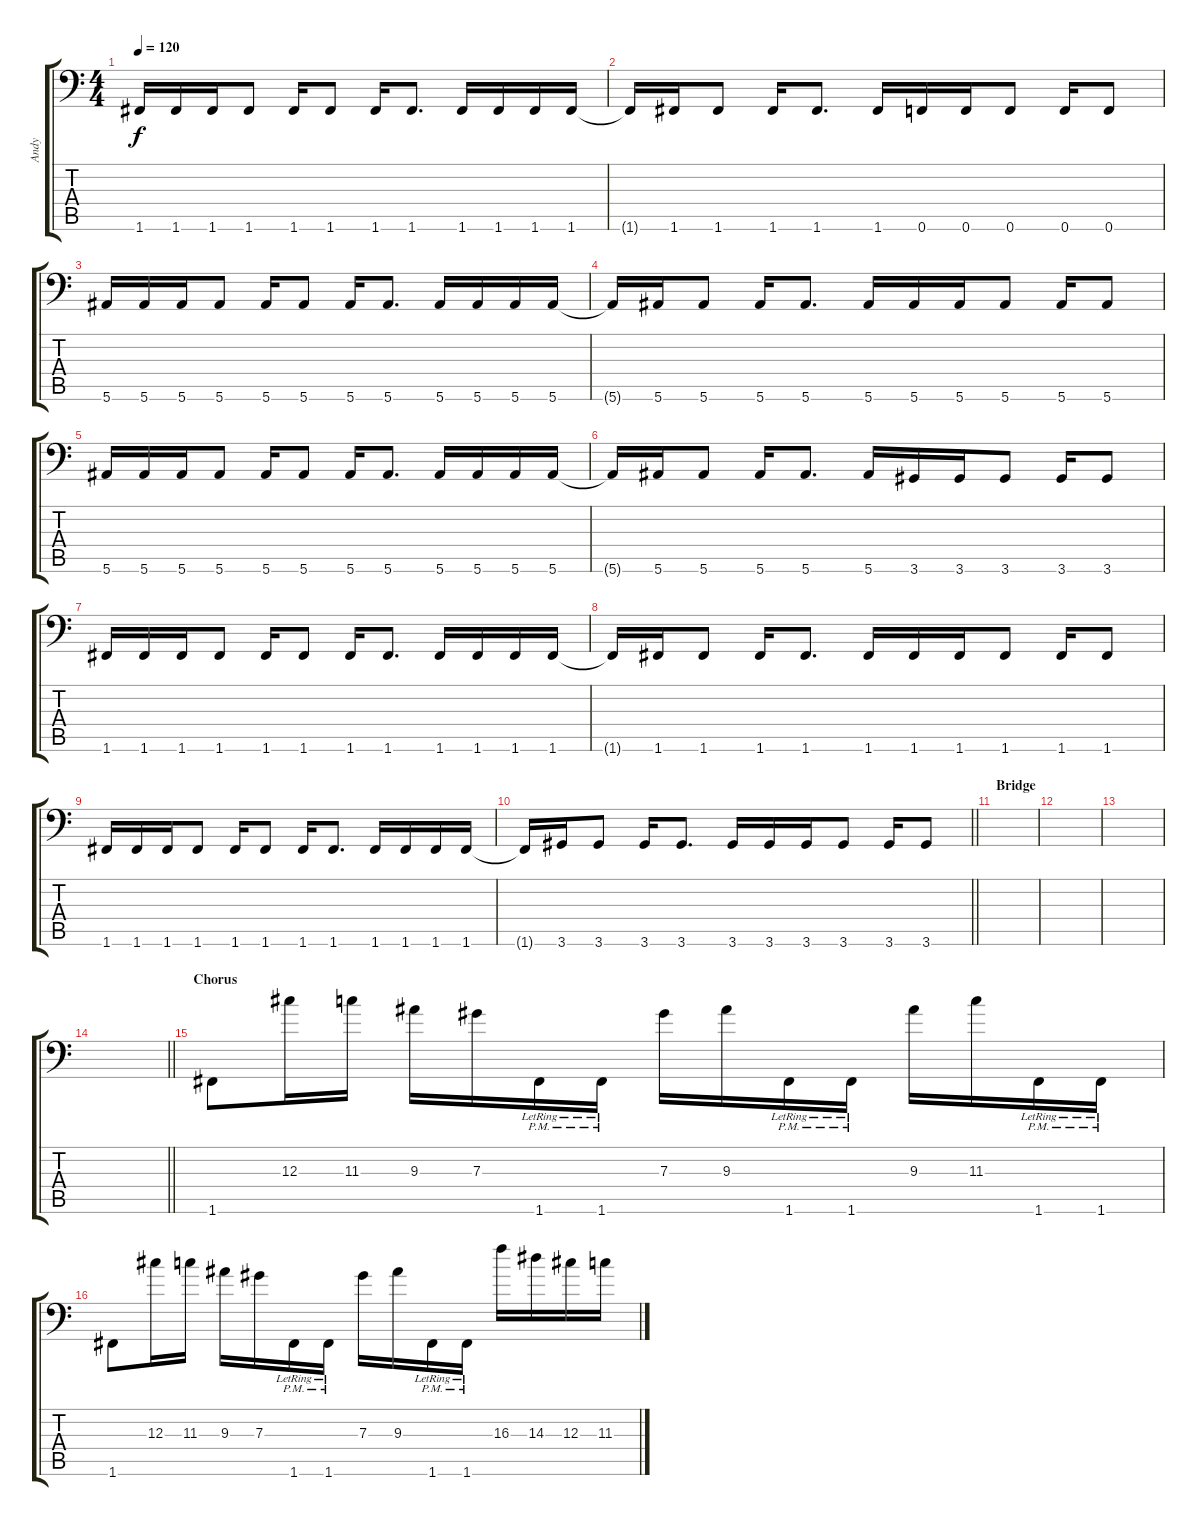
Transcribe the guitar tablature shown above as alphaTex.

\track ("Andy" "Andy") {instrument distortionguitar}
\staff {score tabs}
\tuning (Bb3 F3 Db3 Ab2 Eb2 F1) {hide}
\ts (4 4)
\tempo 120
\clef f4
\ks c
1.6.16{dy f} 1.6.16 1.6.16 1.6.8 1.6.16 1.6.8 1.6.16 1.6.8{d} 1.6.16 1.6.16 1.6.16 1.6.16 |
1.6{t}.16 1.6.16 1.6.8 1.6.16 1.6.8{d} 1.6.16 0.6.16 0.6.16 0.6.8 0.6.16 0.6.8 |
5.6.16 5.6.16 5.6.16 5.6.8 5.6.16 5.6.8 5.6.16 5.6.8{d} 5.6.16 5.6.16 5.6.16 5.6.16 |
5.6{t}.16 5.6.16 5.6.8 5.6.16 5.6.8{d} 5.6.16 5.6.16 5.6.16 5.6.8 5.6.16 5.6.8 |
5.6.16 5.6.16 5.6.16 5.6.8 5.6.16 5.6.8 5.6.16 5.6.8{d} 5.6.16 5.6.16 5.6.16 5.6.16 |
5.6{t}.16 5.6.16 5.6.8 5.6.16 5.6.8{d} 5.6.16 3.6.16 3.6.16 3.6.8 3.6.16 3.6.8 |
1.6.16 1.6.16 1.6.16 1.6.8 1.6.16 1.6.8 1.6.16 1.6.8{d} 1.6.16 1.6.16 1.6.16 1.6.16 |
1.6{t}.16 1.6.16 1.6.8 1.6.16 1.6.8{d} 1.6.16 1.6.16 1.6.16 1.6.8 1.6.16 1.6.8 |
1.6.16 1.6.16 1.6.16 1.6.8 1.6.16 1.6.8 1.6.16 1.6.8{d} 1.6.16 1.6.16 1.6.16 1.6.16 |
\barLineRight lightlight
1.6{t}.16 3.6.16 3.6.8 3.6.16 3.6.8{d} 3.6.16 3.6.16 3.6.16 3.6.8 3.6.16 3.6.8 |
\section ("" "Bridge")
|
|
|
\barLineRight lightlight
|
\section ("" "Chorus")
1.6.8{volume 13} 12.3.16 11.3.16 9.3.16 7.3.16 1.6{pm lr}.16 1.6{pm lr}.16 7.3.16 9.3.16 1.6{pm lr}.16 1.6{pm lr}.16 9.3.16 11.3.16 1.6{pm lr}.16 1.6{pm lr}.16 |
1.6.8 12.3.16 11.3.16 9.3.16 7.3.16 1.6{pm lr}.16 1.6{pm lr}.16 7.3.16 9.3.16 1.6{pm lr}.16 1.6{pm lr}.16 16.3.16 14.3.16 12.3.16 11.3.16
